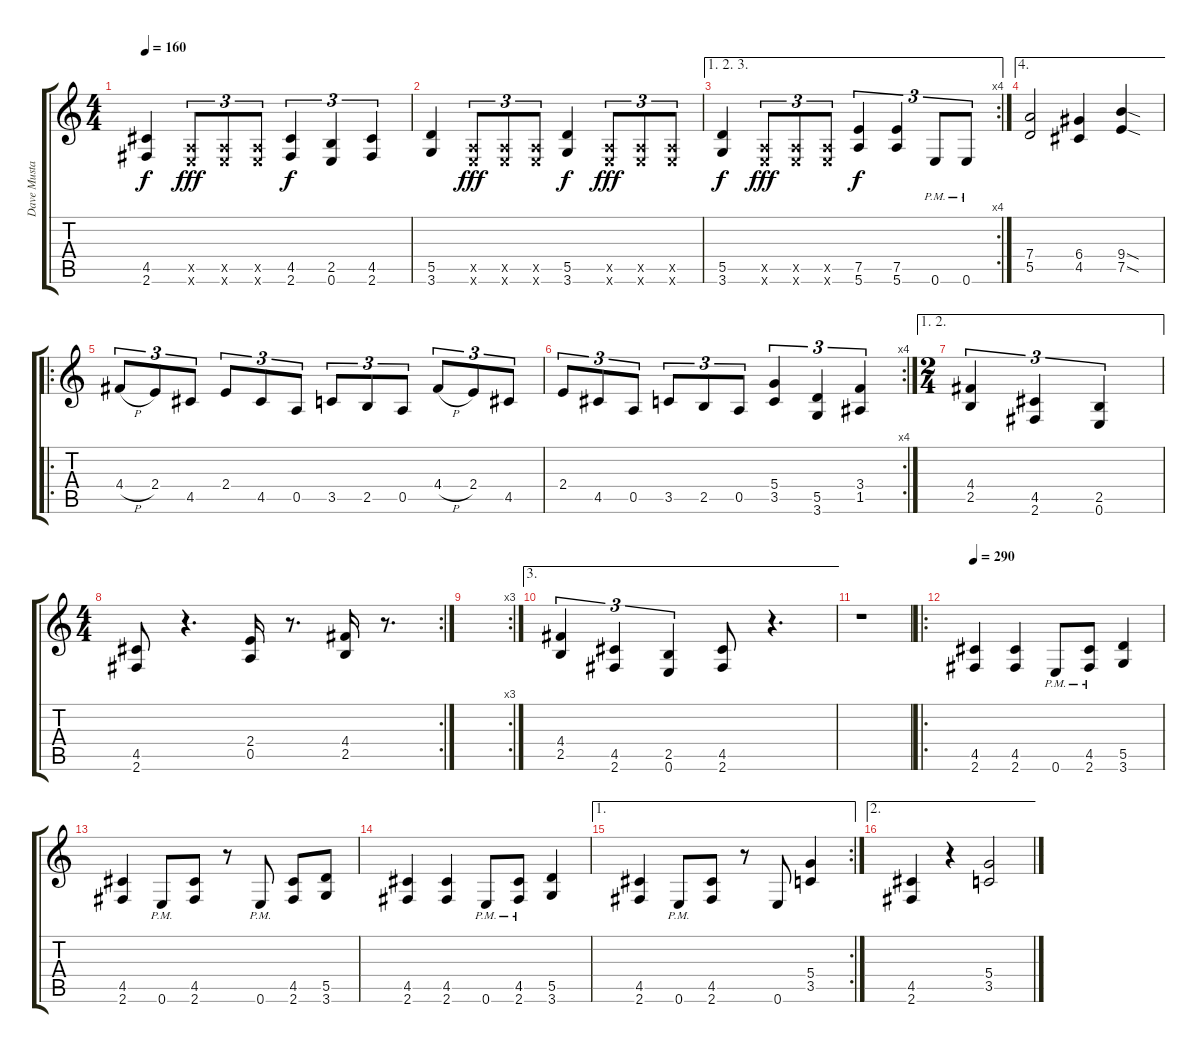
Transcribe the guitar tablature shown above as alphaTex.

\track ("Dave Mustaine" "Dave Musta") {instrument distortionguitar}
\staff {score tabs}
\tuning (E4 B3 G3 D3 A2 E2) {hide}
\ts (4 4)
\tempo 160
\clef g2
\ks c
(4.5 2.6).4{dy f} (0.5{x} 0.6{x}).8{tu (3 2) dy fff} (0.5{x} 0.6{x}).8{tu (3 2)} (0.5{x} 0.6{x}).8{tu (3 2)} (4.5 2.6).4{tu (3 2) dy f} (2.5 0.6).4{tu (3 2)} (4.5 2.6).4{tu (3 2)} |
(5.5 3.6).4 (0.5{x} 0.6{x}).8{tu (3 2) dy fff} (0.5{x} 0.6{x}).8{tu (3 2)} (0.5{x} 0.6{x}).8{tu (3 2)} (5.5 3.6).4{dy f} (0.5{x} 0.6{x}).8{tu (3 2) dy fff} (0.5{x} 0.6{x}).8{tu (3 2)} (0.5{x} 0.6{x}).8{tu (3 2)} |
\ae (1 2 3)
\rc 4
(5.5 3.6).4{dy f} (0.5{x} 0.6{x}).8{tu (3 2) dy fff} (0.5{x} 0.6{x}).8{tu (3 2)} (0.5{x} 0.6{x}).8{tu (3 2)} (7.5 5.6).4{tu (3 2) dy f} (7.5 5.6).4{tu (3 2)} 0.6{pm}.8{tu (3 2)} 0.6{pm}.8{tu (3 2)} |
\ae 4
(7.4 5.5).2 (6.4 4.5).4 (9.4{sod} 7.5{sod}).4 |
\ro
4.4{h}.8{tu (3 2)} 2.4.8{tu (3 2)} 4.5.8{tu (3 2)} 2.4.8{tu (3 2)} 4.5.8{tu (3 2)} 0.5.8{tu (3 2)} 3.5.8{tu (3 2)} 2.5.8{tu (3 2)} 0.5.8{tu (3 2)} 4.4{h}.8{tu (3 2)} 2.4.8{tu (3 2)} 4.5.8{tu (3 2)} |
\rc 4
2.4.8{tu (3 2)} 4.5.8{tu (3 2)} 0.5.8{tu (3 2)} 3.5.8{tu (3 2)} 2.5.8{tu (3 2)} 0.5.8{tu (3 2)} (5.4 3.5).4{tu (3 2)} (5.5 3.6).4{tu (3 2)} (3.4 1.5).4{tu (3 2)} |
\ae (1 2)
\ts (2 4)
(4.4 2.5).4{tu (3 2)} (4.5 2.6).4{tu (3 2)} (2.5 0.6).4{tu (3 2)} |
\rc 2
\ts (4 4)
(4.5 2.6).8 r.4{d} (2.4 0.5).16 r.8{d} (4.4 2.5).16 r.8{d} |
\rc 3
|
\ae 3
(4.4 2.5).4{tu (3 2)} (4.5 2.6).4{tu (3 2)} (2.5 0.6).4{tu (3 2)} (4.5 2.6).8 r.4{d} |
r.1 |
\ro
\tempo 290
(4.5 2.6).4 (4.5 2.6).4 0.6{pm}.8 (4.5 2.6{pm}).8 (5.5 3.6).4 |
(4.5 2.6).4 0.6{pm}.8 (4.5 2.6).8 r.8 0.6{pm}.8 (4.5 2.6).8 (5.5 3.6).8 |
(4.5 2.6).4 (4.5 2.6).4 0.6{pm}.8 (4.5 2.6{pm}).8 (5.5 3.6).4 |
\ae 1
\rc 2
(4.5 2.6).4 0.6{pm}.8 (4.5 2.6).8 r.8 0.6.8 (5.4 3.5).4 |
\ae 2
(4.5 2.6).4 r.4 (5.4 3.5).2
